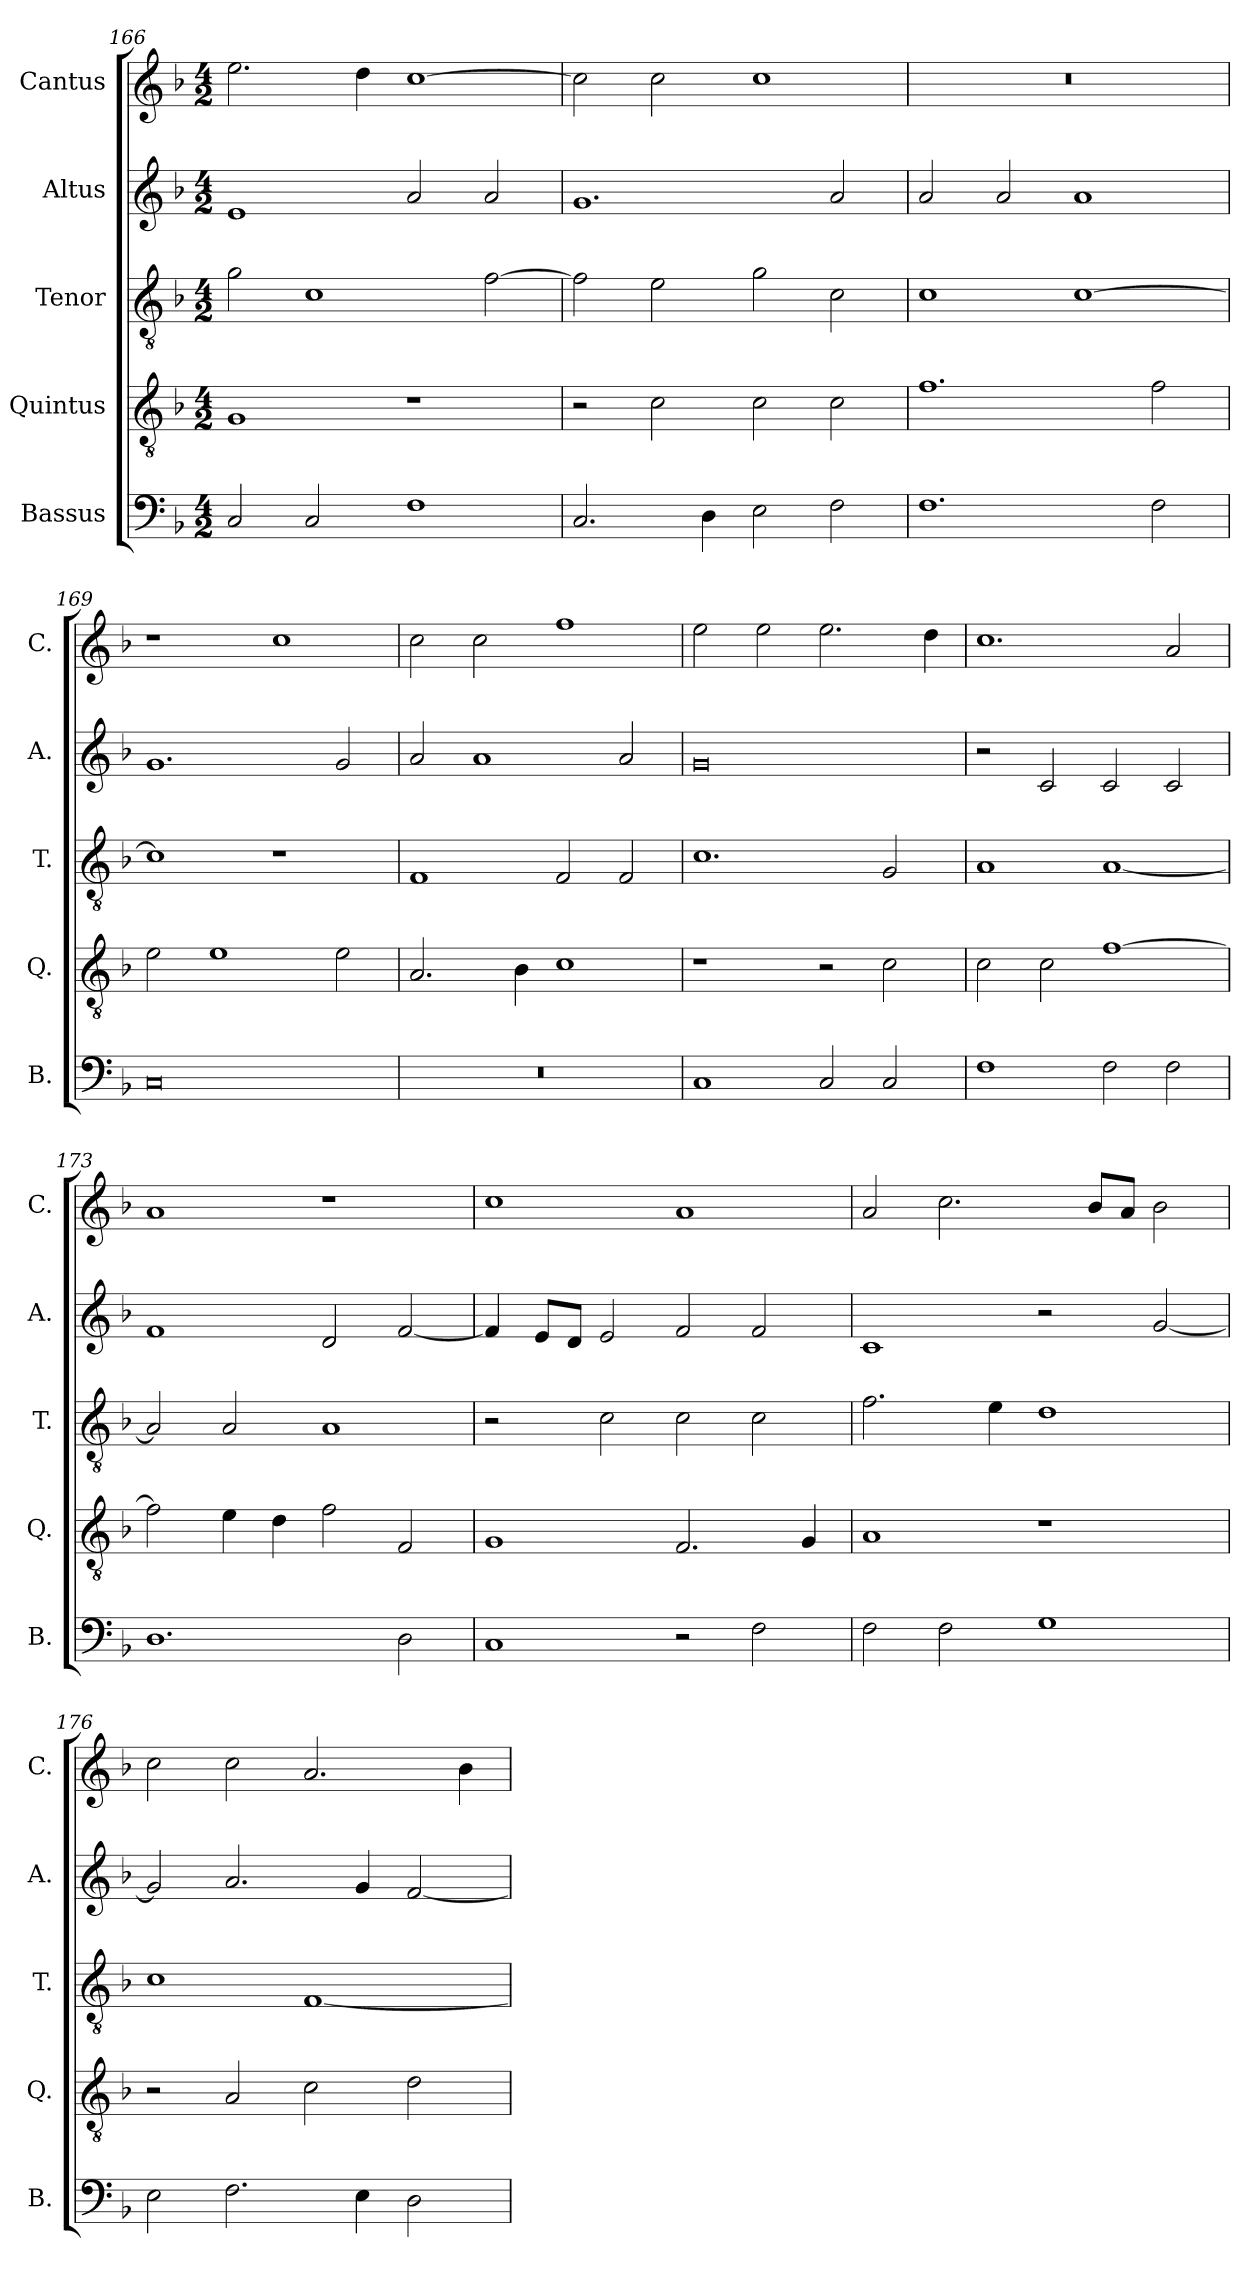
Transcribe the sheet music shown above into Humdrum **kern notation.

**kern	**kern	**kern	**kern	**kern
*part5	*part4	*part3	*part2	*part1
*staff5	*staff4	*staff3	*staff2	*staff1
*I"Bassus	*I"Quintus	*I"Tenor	*I"Altus	*I"Cantus
*I'B.	*I'Q.	*I'T.	*I'A.	*I'C.
*clefF4	*clefGv2	*clefGv2	*clefG2	*clefG2
*k[b-]	*k[b-]	*k[b-]	*k[b-]	*k[b-]
*M4/2	*M4/2	*M4/2	*M4/2	*M4/2
=166	=166	=166	=166	=166
2C/	1G	2g\	1e	2.ee\
2C/	.	1c	.	.
.	.	.	.	4dd\
1F	1r	.	2a/	[1cc
.	.	[2f\	2a/	.
=167	=167	=167	=167	=167
2.C/	2r	2f\]	1.g	2cc\]
.	2c\	2e\	.	2cc\
4D\	.	.	.	.
2E\	2c\	2g\	.	1cc
2F\	2c\	2c\	2a/	.
=168	=168	=168	=168	=168
1.F	1.f	1c	2a/	0r
.	.	.	2a/	.
.	.	[1c	1a	.
2F\	2f\	.	.	.
=169	=169	=169	=169	=169
0C	2e\	1c]	1.g	1r
.	1e	.	.	.
.	.	1r	.	1cc
.	2e\	.	2g/	.
=170	=170	=170	=170	=170
0r	2.A/	1F	2a/	2cc\
.	.	.	1a	2cc\
.	4B-\	.	.	.
.	1c	2F/	.	1ff
.	.	2F/	2a/	.
=171	=171	=171	=171	=171
1C	1r	1.c	0g	2ee\
.	.	.	.	2ee\
2C/	2r	.	.	2.ee\
2C/	2c\	2G/	.	.
.	.	.	.	4dd\
=172	=172	=172	=172	=172
1F	2c\	1A	2r	1.cc
.	2c\	.	2c/	.
2F\	[1f	[1A	2c/	.
2F\	.	.	2c/	2a/
=173	=173	=173	=173	=173
1.D	2f\]	2A/]	1f	1a
.	4e\	2A/	.	.
.	4d\	.	.	.
.	2f\	1A	2d/	1r
2D\	2F/	.	[2f/	.
=174	=174	=174	=174	=174
1C	1G	2r	4f/]	1cc
.	.	.	8e/L	.
.	.	.	8d/J	.
.	.	2c\	2e/	.
2r	2.F/	2c\	2f/	1a
2F\	.	2c\	2f/	.
.	4G/	.	.	.
=175	=175	=175	=175	=175
*	*	*	*	*^
2F\	1A	2.f\	1c	2a/	2ryy
2F\	.	.	.	2.ryy	2.cc\
.	.	4e\	.	.	.
1G	1r	1d	2r	.	.
.	.	.	.	8b-/L	4ryy
.	.	.	.	8a/J	.
.	.	.	[2g/	2ryy	2b-\
*	*	*	*	*v	*v
=176	=176	=176	=176	=176
2E\	2r	1c	2g/]	2cc\
2.F\	2A/	.	2.a/	2cc\
.	2c\	[1F	.	2.a/
4E\	.	.	4g/	.
2D\	2d\	.	[2f/	.
.	.	.	.	4b-\
=	=	=	=	=
*-	*-	*-	*-	*-
